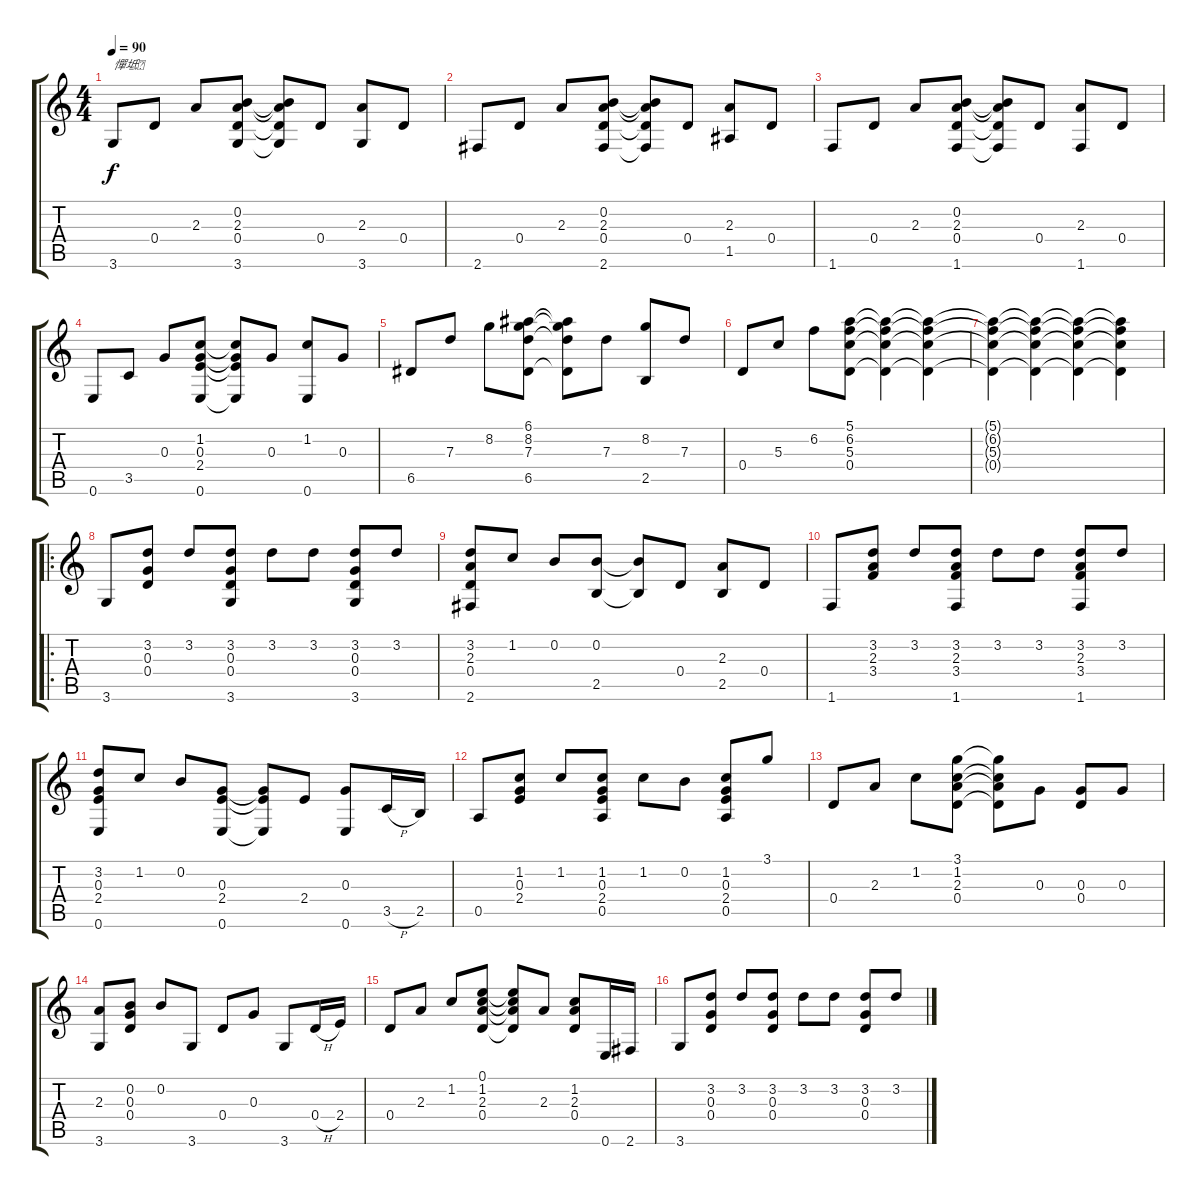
\track "" {instrument electricguitarjazz}
\staff {score tabs}
\tuning (E4 B3 G3 D3 A2 E2) {hide}
\ts (4 4)
\tempo 90
\clef g2
\ks c
3.6.8{txt "憚坻" dy f instrument electricguitarjazz} 0.4.8 2.3.8 (0.2 2.3 0.4 3.6).8 (0.2{t} 2.3{t} 0.4{t} 3.6{t}).8 0.4.8 (2.3 3.6).8 0.4.8 |
2.6.8 0.4.8 2.3.8 (0.2 2.3 0.4 2.6).8 (0.2{t} 2.3{t} 0.4{t} 2.6{t}).8 0.4.8 (2.3 1.5).8 0.4.8 |
1.6.8 0.4.8 2.3.8 (0.2 2.3 0.4 1.6).8 (0.2{t} 2.3{t} 0.4{t} 1.6{t}).8 0.4.8 (2.3 1.6).8 0.4.8 |
0.6.8 3.5.8 0.3.8 (1.2 0.3 2.4 0.6).8 (1.2{t} 0.3{t} 2.4{t} 0.6{t}).8 0.3.8 (1.2 0.6).8 0.3.8 |
6.5.8 7.3.8 8.2.8 (6.1 8.2 7.3 6.5).8 (6.1{t} 8.2{t} 7.3{t} 6.5{t}).8 7.3.8 (8.2 2.5).8 7.3.8 |
0.4.8 5.3.8 6.2.8 (5.1 6.2 5.3 0.4).8 (5.1{t} 6.2{t} 5.3{t} 0.4{t}).4 (5.1{t} 6.2{t} 5.3{t} 0.4{t}).4 |
(5.1{t} 6.2{t} 5.3{t} 0.4{t}).4 (5.1{t} 6.2{t} 5.3{t} 0.4{t}).4 (5.1{t} 6.2{t} 5.3{t} 0.4{t}).4 (5.1{t} 6.2{t} 5.3{t} 0.4{t}).4 |
\ro
3.6.8 (3.2 0.3 0.4).8 3.2.8 (3.2 0.3 0.4 3.6).8 3.2.8 3.2.8 (3.2 0.3 0.4 3.6).8 3.2.8 |
(3.2 2.3 0.4 2.6).8 1.2.8 0.2.8 (0.2 2.5).8 (0.2{t} 2.5{t}).8 0.4.8 (2.3 2.5).8 0.4.8 |
1.6.8 (3.2 2.3 3.4).8 3.2.8 (3.2 2.3 3.4 1.6).8 3.2.8 3.2.8 (3.2 2.3 3.4 1.6).8 3.2.8 |
(3.2 0.3 2.4 0.6).8 1.2.8 0.2.8 (0.3 2.4 0.6).8 (0.3{t} 2.4{t} 0.6{t}).8 2.4.8 (0.3 0.6).8 3.5{h}.16 2.5.16 |
0.5.8 (1.2 0.3 2.4).8 1.2.8 (1.2 0.3 2.4 0.5).8 1.2.8 0.2.8 (1.2 0.3 2.4 0.5).8 3.1.8 |
0.4.8 2.3.8 1.2.8 (3.1 1.2 2.3 0.4).8 (3.1{t} 1.2{t} 2.3{t} 0.4{t}).8 0.3.8 (0.3 0.4).8 0.3.8 |
(2.3 3.6).8 (0.2 0.3 0.4).8 0.2.8 3.6.8 0.4.8 0.3.8 3.6.8 0.4{h}.16 2.4.16 |
0.4.8 2.3.8 1.2.8 (0.1 1.2 2.3 0.4).8 (0.1{t} 1.2{t} 2.3{t} 0.4{t}).8 2.3.8 (1.2 2.3 0.4).8 0.6.16 2.6.16 |
3.6.8 (3.2 0.3 0.4).8 3.2.8 (3.2 0.3 0.4).8 3.2.8 3.2.8 (3.2 0.3 0.4).8 3.2.8
